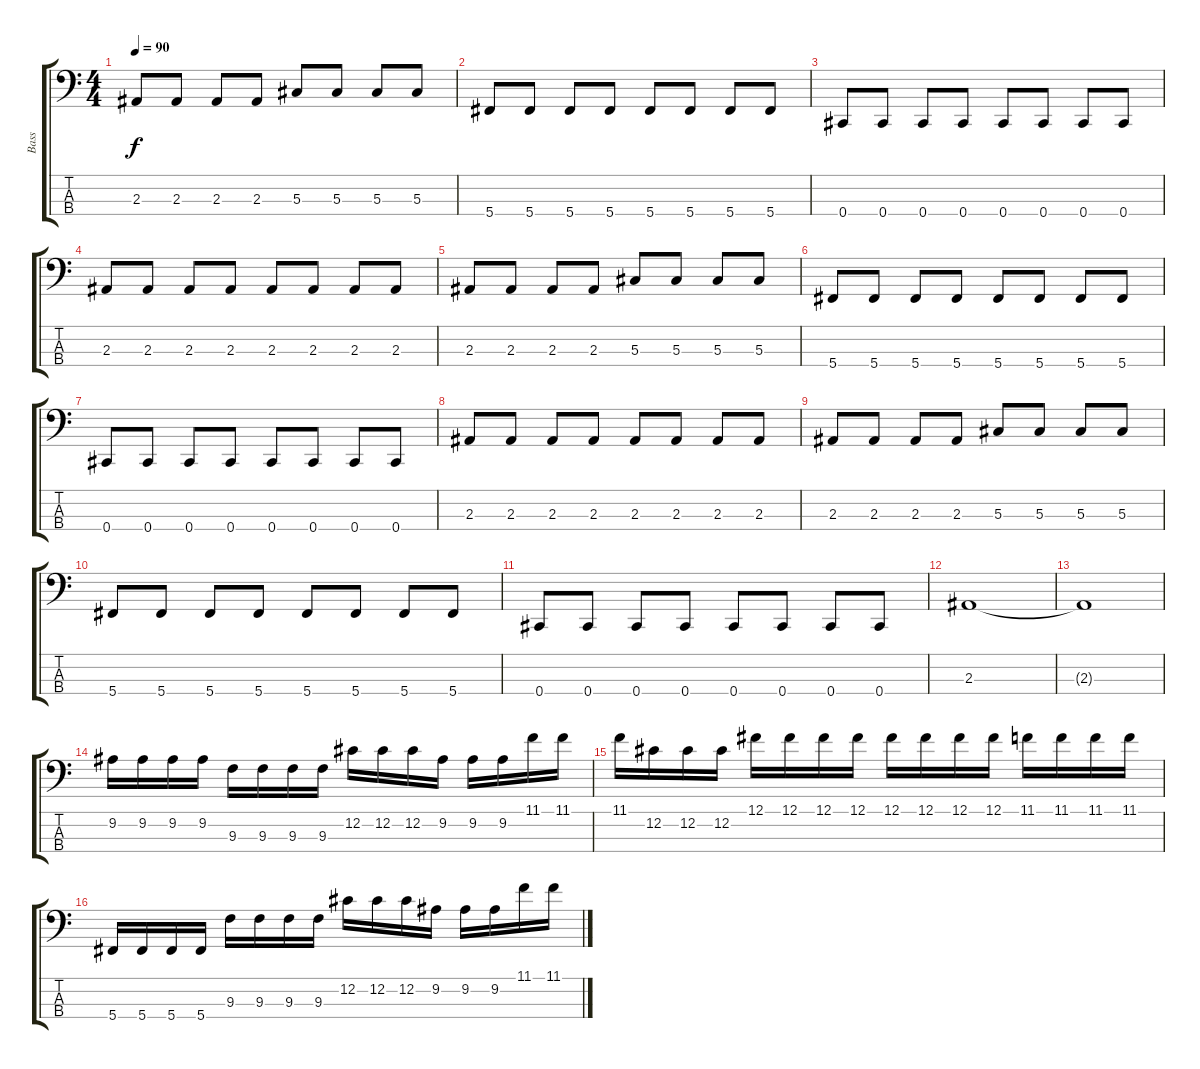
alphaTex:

\track ("Bass" "Bass") {instrument electricbasspick}
\staff {score tabs}
\tuning (Gb2 Db2 Ab1 Db1) {hide}
\ts (4 4)
\tempo 90
\clef f4
\ks c
2.3.8{dy f} 2.3.8 2.3.8 2.3.8 5.3.8 5.3.8 5.3.8 5.3.8 |
5.4.8 5.4.8 5.4.8 5.4.8 5.4.8 5.4.8 5.4.8 5.4.8 |
0.4.8 0.4.8 0.4.8 0.4.8 0.4.8 0.4.8 0.4.8 0.4.8 |
2.3.8 2.3.8 2.3.8 2.3.8 2.3.8 2.3.8 2.3.8 2.3.8 |
2.3.8 2.3.8 2.3.8 2.3.8 5.3.8 5.3.8 5.3.8 5.3.8 |
5.4.8 5.4.8 5.4.8 5.4.8 5.4.8 5.4.8 5.4.8 5.4.8 |
0.4.8 0.4.8 0.4.8 0.4.8 0.4.8 0.4.8 0.4.8 0.4.8 |
2.3.8 2.3.8 2.3.8 2.3.8 2.3.8 2.3.8 2.3.8 2.3.8 |
2.3.8 2.3.8 2.3.8 2.3.8 5.3.8 5.3.8 5.3.8 5.3.8 |
5.4.8 5.4.8 5.4.8 5.4.8 5.4.8 5.4.8 5.4.8 5.4.8 |
0.4.8 0.4.8 0.4.8 0.4.8 0.4.8 0.4.8 0.4.8 0.4.8 |
2.3.1 |
2.3{t}.1 |
9.2.16 9.2.16 9.2.16 9.2.16 9.3.16 9.3.16 9.3.16 9.3.16 12.2.16 12.2.16 12.2.16 9.2.16 9.2.16 9.2.16 11.1.16 11.1.16 |
11.1.16 12.2.16 12.2.16 12.2.16 12.1.16 12.1.16 12.1.16 12.1.16 12.1.16 12.1.16 12.1.16 12.1.16 11.1.16 11.1.16 11.1.16 11.1.16 |
5.4.16 5.4.16 5.4.16 5.4.16 9.3.16 9.3.16 9.3.16 9.3.16 12.2.16 12.2.16 12.2.16 9.2.16 9.2.16 9.2.16 11.1.16 11.1.16
